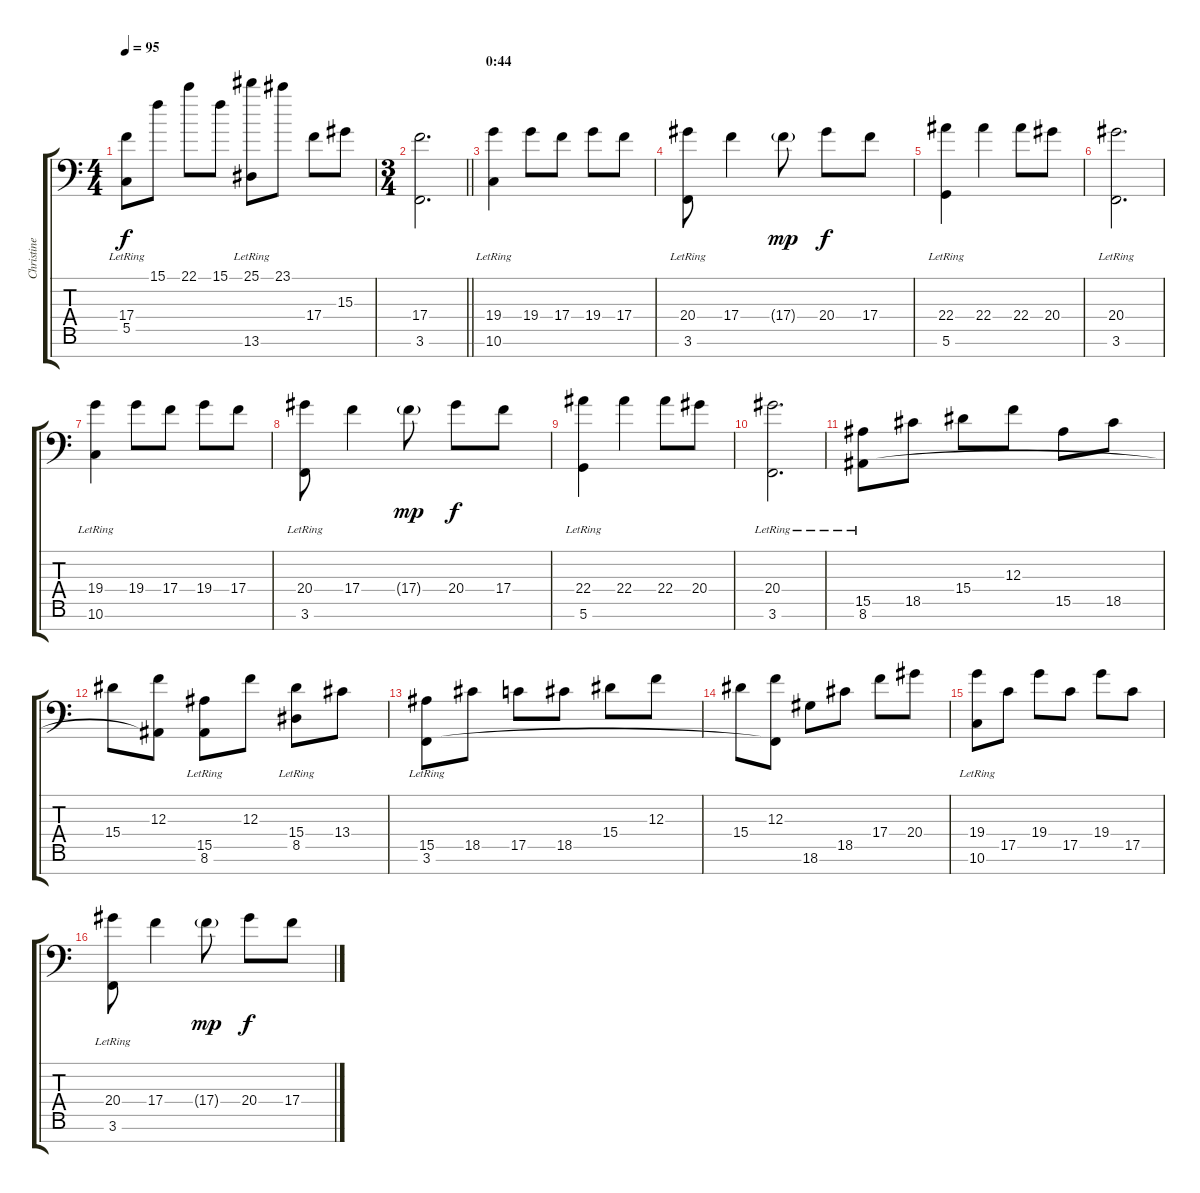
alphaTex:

\track ("Christine S." "Christine ") {instrument electricgrandpiano}
\staff {score tabs}
\tuning (D4 A3 F3 C3 G2 D2 A1) {hide}
\ts (4 4)
\tempo 95
\clef f4
\ks c
(17.4 5.5{lr}).8{dy f} 15.1.8 22.1.8 15.1.8 (25.1 13.6{lr}).8 23.1.8 17.4.8 15.3.8 |
\ts (3 4)
\barLineRight lightlight
(17.4 3.6).2{d} |
\section ("" "0:44")
(19.4 10.6{lr}).4 19.4.8 17.4.8 19.4.8 17.4.8 |
(20.4 3.6{lr}).8 17.4.4 17.4{g}.8{dy mp} 20.4.8{dy f} 17.4.8 |
(22.4 5.6{lr}).4 22.4.4 22.4.8 20.4.8 |
(20.4 3.6{lr}).2{d} |
(19.4 10.6{lr}).4 19.4.8 17.4.8 19.4.8 17.4.8 |
(20.4 3.6{lr}).8 17.4.4 17.4{g}.8{dy mp} 20.4.8{dy f} 17.4.8 |
(22.4 5.6{lr}).4 22.4.4 22.4.8 20.4.8 |
(20.4 3.6{lr}).2{d} |
(15.5 8.6{lr}).8 18.5.8 15.4.8 12.3.8 15.5.8 18.5.8 |
15.4.8 (12.3 8.6{t}).8 (15.5 8.6{lr}).8 12.3.8 (15.4 8.5{lr}).8 13.4.8 |
(15.5 3.6{lr}).8 18.5.8 17.5.8 18.5.8 15.4.8 12.3.8 |
15.4.8 (12.3 3.6{t}).8 18.6.8 18.5.8 17.4.8 20.4.8 |
(19.4 10.6{lr}).8 17.5.8 19.4.8 17.5.8 19.4.8 17.5.8 |
(20.4 3.6{lr}).8 17.4.4 17.4{g}.8{dy mp} 20.4.8{dy f} 17.4.8
